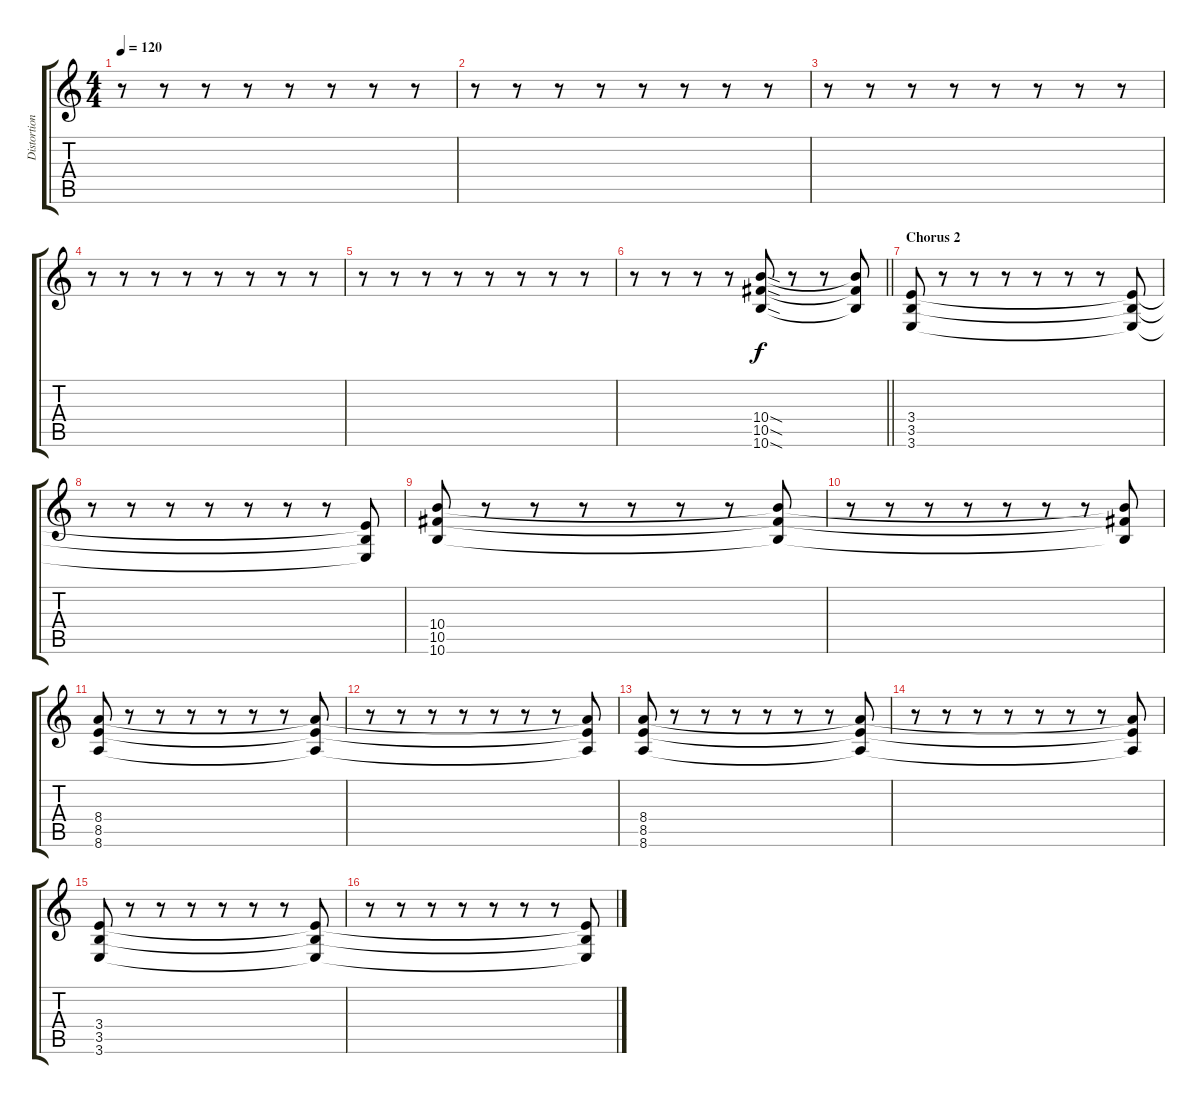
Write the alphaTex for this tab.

\track ("Distortion" "Distortion") {instrument distortionguitar}
\staff {score tabs}
\tuning (Eb4 Bb3 Gb3 Db3 Ab2 Db2) {hide}
\ts (4 4)
\tempo 120
\clef g2
\ks c
r.8{dy f} r.8 r.8 r.8 r.8 r.8 r.8 r.8 |
r.8 r.8 r.8 r.8 r.8 r.8 r.8 r.8 |
r.8 r.8 r.8 r.8 r.8 r.8 r.8 r.8 |
r.8 r.8 r.8 r.8 r.8 r.8 r.8 r.8 |
r.8 r.8 r.8 r.8 r.8 r.8 r.8 r.8 |
\barLineRight lightlight
r.8 r.8 r.8 r.8 (10.4{sod} 10.5{sod} 10.6{sod}).8 r.8 r.8 (10.4{t} 10.5{t} 10.6{t}).8 |
\section ("" "Chorus 2")
(3.4 3.5 3.6).8 r.8 r.8 r.8 r.8 r.8 r.8 (3.4{t} 3.5{t} 3.6{t}).8 |
r.8 r.8 r.8 r.8 r.8 r.8 r.8 (3.4{t} 3.5{t} 3.6{t}).8 |
(10.4 10.5 10.6).8 r.8 r.8 r.8 r.8 r.8 r.8 (10.4{t} 10.5{t} 10.6{t}).8 |
r.8 r.8 r.8 r.8 r.8 r.8 r.8 (10.4{t} 10.5{t} 10.6{t}).8 |
(8.4 8.5 8.6).8 r.8 r.8 r.8 r.8 r.8 r.8 (8.4{t} 8.5{t} 8.6{t}).8 |
r.8 r.8 r.8 r.8 r.8 r.8 r.8 (8.4{t} 8.5{t} 8.6{t}).8 |
(8.4 8.5 8.6).8 r.8 r.8 r.8 r.8 r.8 r.8 (8.4{t} 8.5{t} 8.6{t}).8 |
r.8 r.8 r.8 r.8 r.8 r.8 r.8 (8.4{t} 8.5{t} 8.6{t}).8 |
(3.4 3.5 3.6).8 r.8 r.8 r.8 r.8 r.8 r.8 (3.4{t} 3.5{t} 3.6{t}).8 |
r.8 r.8 r.8 r.8 r.8 r.8 r.8 (3.4{t} 3.5{t} 3.6{t}).8
